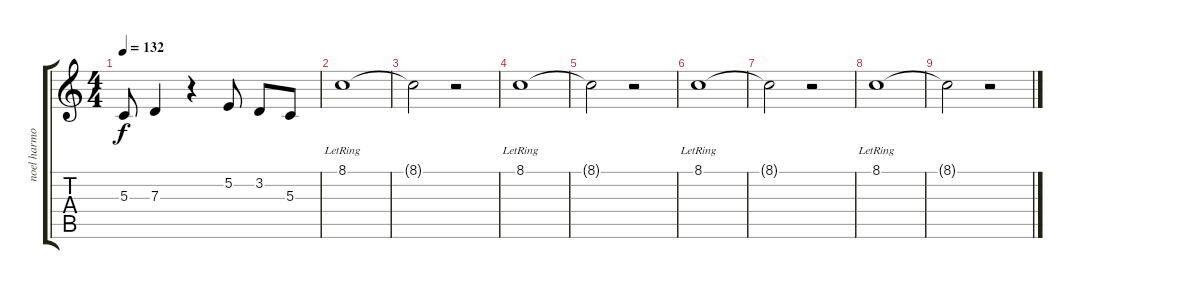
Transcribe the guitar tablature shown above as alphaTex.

\track ("noel harmony" "noel harmo") {instrument altosax}
\staff {score tabs}
\tuning (E4 B3 G3 D3 A2 E2) {hide}
\ts (4 4)
\tempo 132
\clef g2
\ks c
5.3.8{dy f} 7.3.4 r.4 5.2.8 3.2.8 5.3.8 |
8.1{lr}.1 |
8.1{t}.2 r.2 |
8.1{lr}.1 |
8.1{t}.2 r.2 |
8.1{lr}.1 |
8.1{t}.2 r.2 |
8.1{lr}.1 |
8.1{t}.2 r.2
